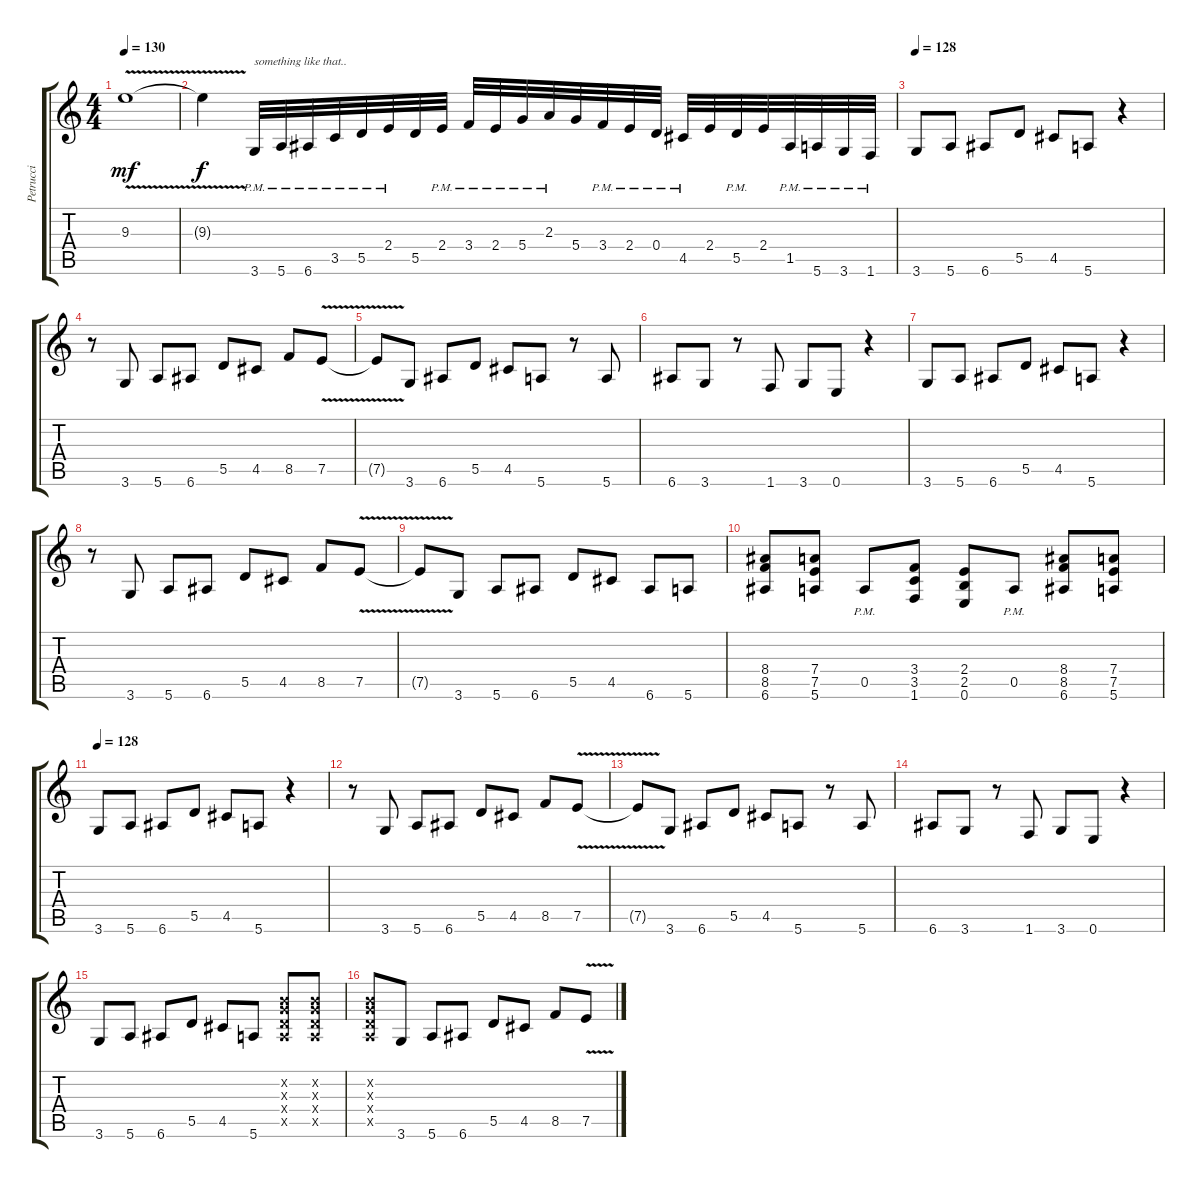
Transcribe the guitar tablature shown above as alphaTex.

\track ("Petrucci" "Petrucci") {instrument distortionguitar}
\staff {score tabs}
\tuning (E4 B3 G3 D3 A2 E2) {hide}
\ts (4 4)
\tempo 130
\clef g2
\ks c
9.3{v}.1{dy mf} |
9.3{t}.4{dy f volume 16} 3.6{pm}.32{txt "something like that.."} 5.6{pm}.32 6.6{pm}.32 3.5{pm}.32 5.5{pm}.32 2.4{pm}.32 5.5.32 2.4{pm}.32 3.4{pm}.32 2.4{pm}.32 5.4{pm}.32 2.3{pm}.32 5.4.32 3.4{pm}.32 2.4{pm}.32 0.4{pm}.32 4.5{pm}.32 2.4.32 5.5{pm}.32 2.4.32 1.5{pm}.32 5.6{pm}.32 3.6{pm}.32 1.6{pm}.32 |
\tempo 128
3.6.8 5.6.8 6.6.8 5.5.8 4.5.8 5.6.8 r.4 |
r.8 3.6.8 5.6.8 6.6.8 5.5.8 4.5.8 8.5.8 7.5{v}.8 |
7.5{t}.8 3.6.8 6.6.8 5.5.8 4.5.8 5.6.8 r.8 5.6.8 |
6.6.8 3.6.8 r.8 1.6.8 3.6.8 0.6.8 r.4 |
3.6.8 5.6.8 6.6.8 5.5.8 4.5.8 5.6.8 r.4 |
r.8 3.6.8 5.6.8 6.6.8 5.5.8 4.5.8 8.5.8 7.5{v}.8 |
7.5{t}.8 3.6.8 5.6.8 6.6.8 5.5.8 4.5.8 6.6.8 5.6.8 |
(8.4 8.5 6.6).8 (7.4 7.5 5.6).8 0.5{pm}.8 (3.4 3.5 1.6).8 (2.4 2.5 0.6).8 0.5{pm}.8 (8.4 8.5 6.6).8 (7.4 7.5 5.6).8 |
\tempo 128
3.6.8 5.6.8 6.6.8 5.5.8 4.5.8 5.6.8 r.4 |
r.8 3.6.8 5.6.8 6.6.8 5.5.8 4.5.8 8.5.8 7.5{v}.8 |
7.5{t}.8 3.6.8 6.6.8 5.5.8 4.5.8 5.6.8 r.8 5.6.8 |
6.6.8 3.6.8 r.8 1.6.8 3.6.8 0.6.8 r.4 |
3.6.8 5.6.8 6.6.8 5.5.8 4.5.8 5.6.8 (0.2{x} 0.3{x} 0.4{x} 0.5{x}).8 (0.2{x} 0.3{x} 0.4{x} 0.5{x}).8 |
(0.2{x} 0.3{x} 0.4{x} 0.5{x}).8 3.6.8 5.6.8 6.6.8 5.5.8 4.5.8 8.5.8 7.5{v}.8
